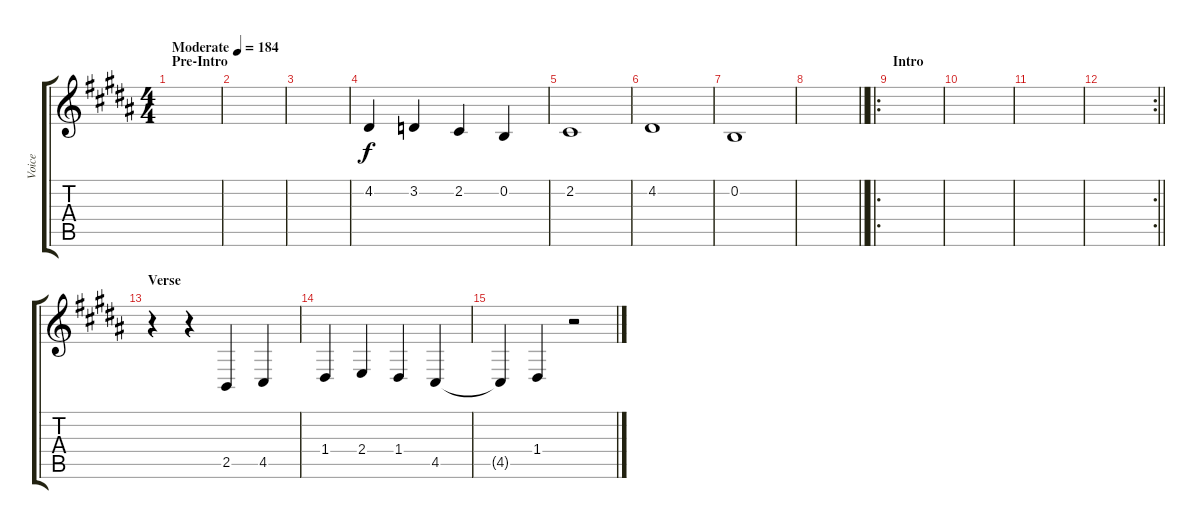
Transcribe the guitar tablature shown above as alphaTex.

\track ("Voice" "Voice") {instrument baritonesax}
\staff {score tabs}
\tuning (E4 B3 G3 D3 A2 E2) {hide}
\ts (4 4)
\section ("" "Pre-Intro")
\tempo (184 "Moderate")
\clef g2
\ks b
|
|
|
4.2.4 3.2.4 2.2.4 0.2.4 |
2.2.1 |
4.2.1 |
0.2.1 |
\barLineRight lightlight
|
\ro
\section ("" "Intro")
|
|
|
\rc 2
\barLineRight lightlight
|
\section ("" "Verse")
r.4 r.4 2.5.4 4.5.4 |
1.4.4 2.4.4 1.4.4 4.5.4 |
4.5{t}.4 1.4.4 r.2
